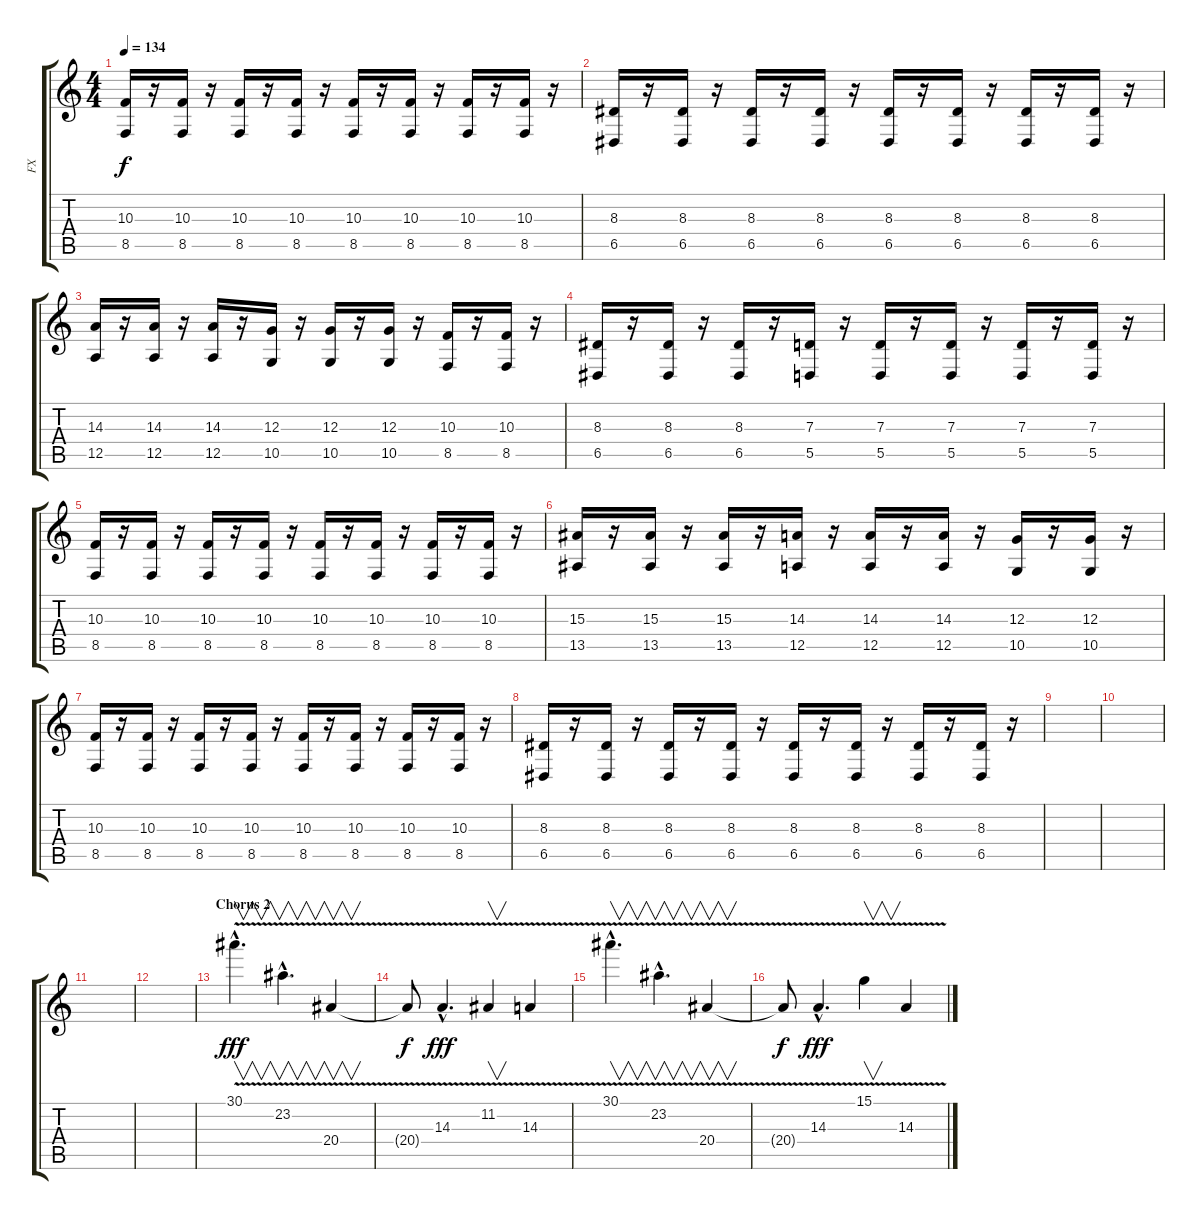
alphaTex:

\track ("FX" "FX") {instrument frenchhorn}
\staff {score tabs}
\tuning (E4 B3 G3 D3 A2 E2) {hide}
\ts (4 4)
\tempo 134
\clef g2
\ks c
(10.3 8.5).16{dy f} r.16 (10.3 8.5).16 r.16 (10.3 8.5).16 r.16 (10.3 8.5).16 r.16 (10.3 8.5).16 r.16 (10.3 8.5).16 r.16 (10.3 8.5).16 r.16 (10.3 8.5).16 r.16 |
(8.3 6.5).16 r.16 (8.3 6.5).16 r.16 (8.3 6.5).16 r.16 (8.3 6.5).16 r.16 (8.3 6.5).16{volume 4} r.16 (8.3 6.5).16 r.16 (8.3 6.5).16 r.16 (8.3 6.5).16 r.16 |
(14.3 12.5).16 r.16 (14.3 12.5).16 r.16 (14.3 12.5).16 r.16 (12.3 10.5).16 r.16 (12.3 10.5).16{volume 9} r.16 (12.3 10.5).16 r.16 (10.3 8.5).16 r.16 (10.3 8.5).16 r.16 |
(8.3 6.5).16 r.16 (8.3 6.5).16 r.16 (8.3 6.5).16 r.16 (7.3 5.5).16 r.16 (7.3 5.5).16 r.16 (7.3 5.5).16 r.16 (7.3 5.5).16 r.16 (7.3 5.5).16 r.16 |
(10.3 8.5).16 r.16 (10.3 8.5).16 r.16 (10.3 8.5).16 r.16 (10.3 8.5).16 r.16 (10.3 8.5).16 r.16 (10.3 8.5).16 r.16 (10.3 8.5).16 r.16 (10.3 8.5).16 r.16 |
(15.3 13.5).16 r.16 (15.3 13.5).16 r.16 (15.3 13.5).16 r.16 (14.3 12.5).16 r.16 (14.3 12.5).16 r.16 (14.3 12.5).16 r.16 (12.3 10.5).16 r.16 (12.3 10.5).16 r.16 |
(10.3 8.5).16 r.16 (10.3 8.5).16 r.16 (10.3 8.5).16 r.16 (10.3 8.5).16 r.16 (10.3 8.5).16 r.16 (10.3 8.5).16 r.16 (10.3 8.5).16 r.16 (10.3 8.5).16 r.16 |
(8.3 6.5).16 r.16 (8.3 6.5).16 r.16 (8.3 6.5).16 r.16 (8.3 6.5).16 r.16 (8.3 6.5).16 r.16 (8.3 6.5).16 r.16 (8.3 6.5).16 r.16 (8.3 6.5).16 r.16 |
|
|
|
|
\section ("" "Chorus 2")
30.1{v hac}.4{v d dy fff instrument lead1square} 23.2{v hac}.4{v d} 20.4{v}.4{v} |
20.4{t}.8{dy f} 14.3{v hac}.4{d dy fff} 11.2{v}.4{v} 14.3{v}.4 |
30.1{v hac}.4{v d} 23.2{v hac}.4{v d} 20.4{v}.4{v} |
20.4{t}.8{dy f} 14.3{v hac}.4{d dy fff} 15.1{v}.4{v} 14.3{v}.4
